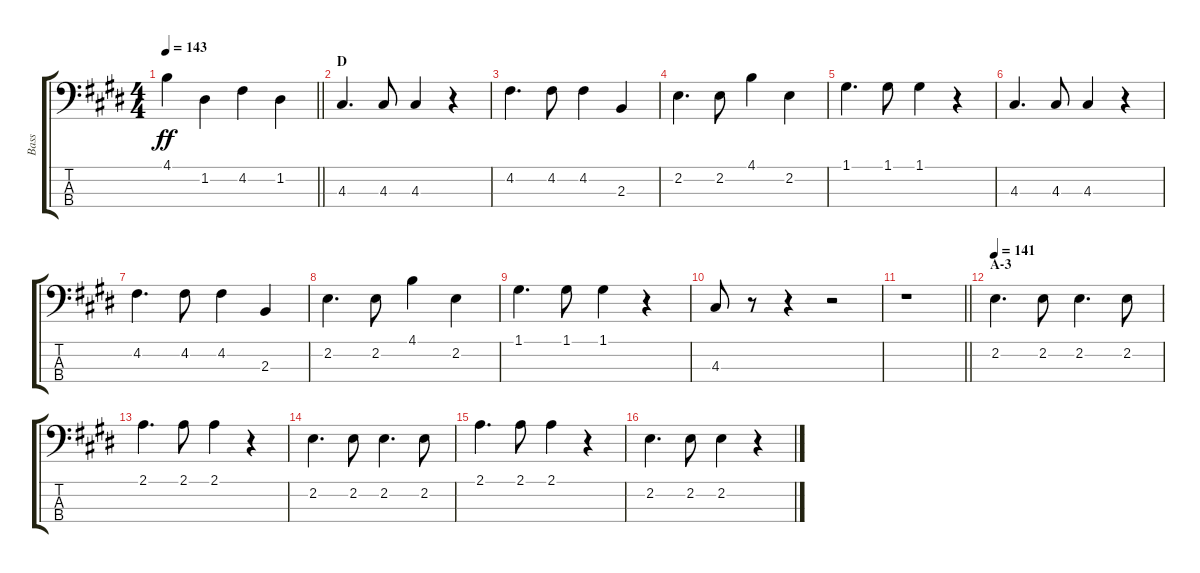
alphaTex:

\track ("Bass" "Bass") {instrument electricbassfinger}
\staff {score tabs}
\tuning (G2 D2 A1 E1) {hide}
\ts (4 4)
\tempo 143
\clef f4
\barLineRight lightlight
\ks e
4.1.4{dy ff} 1.2.4 4.2.4 1.2.4 |
\section ("" "D")
4.3.4{d} 4.3.8 4.3.4 r.4 |
4.2.4{d} 4.2.8 4.2.4 2.3.4 |
2.2.4{d} 2.2.8 4.1.4 2.2.4 |
1.1.4{d} 1.1.8 1.1.4 r.4 |
4.3.4{d} 4.3.8 4.3.4 r.4 |
4.2.4{d} 4.2.8 4.2.4 2.3.4 |
2.2.4{d} 2.2.8 4.1.4 2.2.4 |
1.1.4{d} 1.1.8 1.1.4 r.4 |
4.3.8 r.8 r.4 r.2 |
\barLineRight lightlight
r.1 |
\section ("" "A-3")
\tempo 141
2.2.4{d} 2.2.8 2.2.4{d} 2.2.8 |
2.1.4{d} 2.1.8 2.1.4 r.4 |
2.2.4{d} 2.2.8 2.2.4{d} 2.2.8 |
2.1.4{d} 2.1.8 2.1.4 r.4 |
2.2.4{d} 2.2.8 2.2.4 r.4
